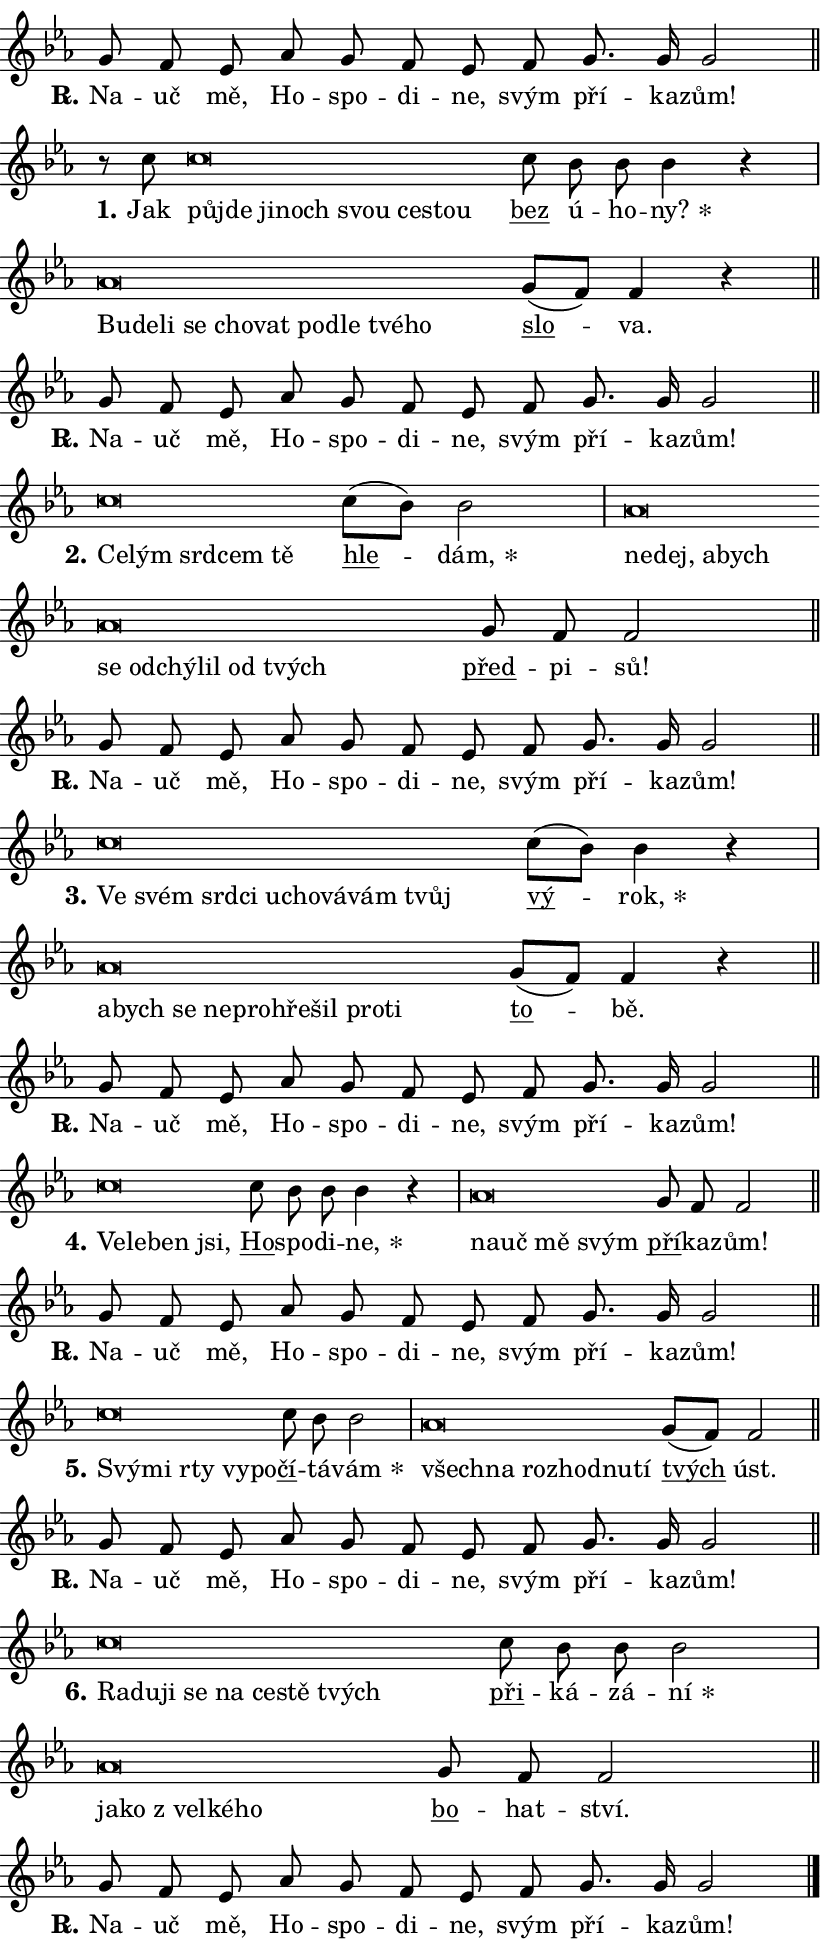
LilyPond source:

\version "2.24.0"
\header { tagline = "" }
\paper {
  indent = 0\cm
  top-margin = 0\cm
  right-margin = 0.13\cm % to fit lyric hyphens
  bottom-margin = 0\cm
  left-margin = 0\cm
  paper-width = 14\cm
  page-breaking = #ly:one-page-breaking
  system-system-spacing.basic-distance = #11
  score-system-spacing.basic-distance = #11
  ragged-last = ##f
}


%% Author: Thomas Morley
%% https://lists.gnu.org/archive/html/lilypond-user/2020-05/msg00002.html
#(define (line-position grob)
"Returns position of @var[grob} in current system:
   @code{'start}, if at first time-step
   @code{'end}, if at last time-step
   @code{'middle} otherwise
"
  (let* ((col (ly:item-get-column grob))
         (ln (ly:grob-object col 'left-neighbor))
         (rn (ly:grob-object col 'right-neighbor))
         (col-to-check-left (if (ly:grob? ln) ln col))
         (col-to-check-right (if (ly:grob? rn) rn col))
         (break-dir-left
           (and
             (ly:grob-property col-to-check-left 'non-musical #f)
             (ly:item-break-dir col-to-check-left)))
         (break-dir-right
           (and
             (ly:grob-property col-to-check-right 'non-musical #f)
             (ly:item-break-dir col-to-check-right))))
        (cond ((eqv? 1 break-dir-left) 'start)
              ((eqv? -1 break-dir-right) 'end)
              (else 'middle))))

#(define (tranparent-at-line-position vctor)
  (lambda (grob)
  "Relying on @code{line-position} select the relevant enry from @var{vctor}.
Used to determine transparency,"
    (case (line-position grob)
      ((end) (not (vector-ref vctor 0)))
      ((middle) (not (vector-ref vctor 1)))
      ((start) (not (vector-ref vctor 2))))))

noteHeadBreakVisibility =
#(define-music-function (break-visibility)(vector?)
"Makes @code{NoteHead}s transparent relying on @var{break-visibility}"
#{
  \override NoteHead.transparent =
    #(tranparent-at-line-position break-visibility)
#})

#(define delete-ledgers-for-transparent-note-heads
  (lambda (grob)
    "Reads whether a @code{NoteHead} is transparent.
If so this @code{NoteHead} is removed from @code{'note-heads} from
@var{grob}, which is supposed to be @code{LedgerLineSpanner}.
As a result ledgers are not printed for this @code{NoteHead}"
    (let* ((nhds-array (ly:grob-object grob 'note-heads))
           (nhds-list
             (if (ly:grob-array? nhds-array)
                 (ly:grob-array->list nhds-array)
                 '()))
           ;; Relies on the transparent-property being done before
           ;; Staff.LedgerLineSpanner.after-line-breaking is executed.
           ;; This is fragile ...
           (to-keep
             (remove
               (lambda (nhd)
                 (ly:grob-property nhd 'transparent #f))
               nhds-list)))
      ;; TODO find a better method to iterate over grob-arrays, similiar
      ;; to filter/remove etc for lists
      ;; For now rebuilt from scratch
      (set! (ly:grob-object grob 'note-heads)  '())
      (for-each
        (lambda (nhd)
          (ly:pointer-group-interface::add-grob grob 'note-heads nhd))
        to-keep))))

squashNotes = {
  \override NoteHead.X-extent = #'(-0.2 . 0.2)
  \override NoteHead.Y-extent = #'(-0.75 . 0)
  \override NoteHead.stencil =
    #(lambda (grob)
       (let ((pos (ly:grob-property grob 'staff-position)))
         (begin
           (if (< pos -7) (display "ERROR: Lower brevis then expected\n") (display ""))
           (if (<= pos -6) ly:text-interface::print ly:note-head::print))))
}
unSquashNotes = {
  \revert NoteHead.X-extent
  \revert NoteHead.Y-extent
  \revert NoteHead.stencil
}

hideNotes = \noteHeadBreakVisibility #begin-of-line-visible
unHideNotes = \noteHeadBreakVisibility #all-visible

% work-around for resetting accidentals
% https://lilypond.org/doc/v2.23/Documentation/notation/displaying-rhythms#unmetered-music
cadenzaMeasure = {
  \cadenzaOff
  \partial 1024 s1024
  \cadenzaOn
}

#(define-markup-command (accent layout props text) (markup?)
  "Underline accented syllable"
  (interpret-markup layout props
    #{\markup \override #'(offset . 4.3) \underline { #text }#}))

responsum = \markup \concat {
  "R" \hspace #-1.05 \path #0.1 #'((moveto 0 0.07) (lineto 0.9 0.8)) \hspace #0.05 "."
}

spaceSize = #0.6828661417322834 % exact space size for TeX Gyre Schola

\layout {
  \context {
    \Staff
    \remove "Time_signature_engraver"
    \override LedgerLineSpanner.after-line-breaking = #delete-ledgers-for-transparent-note-heads
  }
  \context {
    \Lyrics {
      \override LyricSpace.minimum-distance = \spaceSize
      \override LyricText.font-name = #"TeX Gyre Schola"
      \override LyricText.font-size = 1
      \override StanzaNumber.font-name = #"TeX Gyre Schola Bold"
      \override StanzaNumber.font-size = 1
    }
  }
  \context {
    \Score 
    \override NoteHead.text =
      #(lambda (grob) 
        (let ((pos (ly:grob-property grob 'staff-position)))
          #{\markup {
            \combine
              \halign #-0.55 \raise #(if (= pos -6) 0 0.5) \override #'(thickness . 2) \draw-line #'(3.2 . 0)
              \musicglyph "noteheads.sM1"
          }#}))
  }
}

% magnetic-lyrics.ily
%
%   written by
%     Jean Abou Samra <jean@abou-samra.fr>
%     Werner Lemberg <wl@gnu.org>
%
%   adapted by
%     Jiri Hon <jiri.hon@gmail.com>
%
% Version 2022-Apr-15

% https://www.mail-archive.com/lilypond-user@gnu.org/msg149350.html

#(define (Left_hyphen_pointer_engraver context)
   "Collect syllable-hyphen-syllable occurrences in lyrics and store
them in properties.  This engraver only looks to the left.  For
example, if the lyrics input is @code{foo -- bar}, it does the
following.

@itemize @bullet
@item
Set the @code{text} property of the @code{LyricHyphen} grob between
@q{foo} and @q{bar} to @code{foo}.

@item
Set the @code{left-hyphen} property of the @code{LyricText} grob with
text @q{foo} to the @code{LyricHyphen} grob between @q{foo} and
@q{bar}.
@end itemize

Use this auxiliary engraver in combination with the
@code{lyric-@/text::@/apply-@/magnetic-@/offset!} hook."
   (let ((hyphen #f)
         (text #f))
     (make-engraver
      (acknowledgers
       ((lyric-syllable-interface engraver grob source-engraver)
        (set! text grob)))
      (end-acknowledgers
       ((lyric-hyphen-interface engraver grob source-engraver)
        ;(when (not (grob::has-interface grob 'lyric-space-interface))
          (set! hyphen grob)));)
      ((stop-translation-timestep engraver)
       (when (and text hyphen)
         (ly:grob-set-object! text 'left-hyphen hyphen))
       (set! text #f)
       (set! hyphen #f)))))

#(define (lyric-text::apply-magnetic-offset! grob)
   "If the space between two syllables is less than the value in
property @code{LyricText@/.details@/.squash-threshold}, move the right
syllable to the left so that it gets concatenated with the left
syllable.

Use this function as a hook for
@code{LyricText@/.after-@/line-@/breaking} if the
@code{Left_@/hyphen_@/pointer_@/engraver} is active."
   (let ((hyphen (ly:grob-object grob 'left-hyphen #f)))
     (when hyphen
       (let ((left-text (ly:spanner-bound hyphen LEFT)))
         (when (grob::has-interface left-text 'lyric-syllable-interface)
           (let* ((common (ly:grob-common-refpoint grob left-text X))
                  (this-x-ext (ly:grob-extent grob common X))
                  (left-x-ext
                   (begin
                     ;; Trigger magnetism for left-text.
                     (ly:grob-property left-text 'after-line-breaking)
                     (ly:grob-extent left-text common X)))
                  ;; `delta` is the gap width between two syllables.
                  (delta (- (interval-start this-x-ext)
                            (interval-end left-x-ext)))
                  (details (ly:grob-property grob 'details))
                  (threshold (assoc-get 'squash-threshold details 0.2)))
             (when (< delta threshold)
               (let* (;; We have to manipulate the input text so that
                      ;; ligatures crossing syllable boundaries are not
                      ;; disabled.  For languages based on the Latin
                      ;; script this is essentially a beautification.
                      ;; However, for non-Western scripts it can be a
                      ;; necessity.
                      (lt (ly:grob-property left-text 'text))
                      (rt (ly:grob-property grob 'text))
                      (is-space (grob::has-interface hyphen 'lyric-space-interface))
                      (space (if is-space " " ""))
                      (extra-delta (if is-space spaceSize 0))
                      ;; Append new syllable.
                      (ltrt-space (if (and (string? lt) (string? rt))
                                (string-append lt space rt)
                                (make-concat-markup (list lt space rt))))
                      ;; Right-align `ltrt` to the right side.
                      (ltrt-space-markup (grob-interpret-markup
                               grob
                               (make-translate-markup
                                (cons (interval-length this-x-ext) 0)
                                (make-right-align-markup ltrt-space)))))
                 (begin
                   ;; Don't print `left-text`.
                   (ly:grob-set-property! left-text 'stencil #f)
                   ;; Set text and stencil (which holds all collected
                   ;; syllables so far) and shift it to the left.
                   (ly:grob-set-property! grob 'text ltrt-space)
                   (ly:grob-set-property! grob 'stencil ltrt-space-markup)
                   (ly:grob-translate-axis! grob (- (- delta extra-delta)) X))))))))))


#(define (lyric-hyphen::displace-bounds-first grob)
   ;; Make very sure this callback isn't triggered too early.
   (let ((left (ly:spanner-bound grob LEFT))
         (right (ly:spanner-bound grob RIGHT)))
     (ly:grob-property left 'after-line-breaking)
     (ly:grob-property right 'after-line-breaking)
     (ly:lyric-hyphen::print grob)))

squashThreshold = #0.4

\layout {
  \context {
    \Lyrics
    \consists #Left_hyphen_pointer_engraver
    \override LyricText.after-line-breaking =
      #lyric-text::apply-magnetic-offset!
    \override LyricHyphen.stencil = #lyric-hyphen::displace-bounds-first
    \override LyricText.details.squash-threshold = \squashThreshold
    \override LyricHyphen.minimum-distance = 0
    \override LyricHyphen.minimum-length = \squashThreshold
  }
}

squashText = \override LyricText.details.squash-threshold = 9999
unSquashText = \override LyricText.details.squash-threshold = \squashThreshold

leftText = \override LyricText.self-alignment-X = #LEFT
unLeftText = \revert LyricText.self-alignment-X

starOffset = #(lambda (grob) 
                (let ((x_offset (ly:self-alignment-interface::aligned-on-x-parent grob)))
                  (if (= x_offset 0) 0 (+ x_offset 1.2))))

star = #(define-music-function (syllable)(string?)
"Append star separator at the end of a syllable"
#{
  \once \override LyricText.X-offset = #starOffset
  \lyricmode { \markup {
    #syllable
    \override #'((font-name . "TeX Gyre Schola Bold")) \hspace #0.2 \lower #0.65 \larger "*"
  } }
#})

starAccent = #(define-music-function (syllable)(string?)
"Append star separator at the end of a syllable and make accent"
#{
  \once \override LyricText.X-offset = #starOffset
  \lyricmode { \markup {
    \accent #syllable
    \override #'((font-name . "TeX Gyre Schola Bold")) \hspace #0.2 \lower #0.65 \larger "*"
  } }
#})

breath = #(define-music-function (syllable)(string?)
"Append breathing indicator at the end of a syllable"
#{
  \lyricmode { \markup { #syllable "+" } }
#})

optionalBreath = #(define-music-function (syllable)(string?)
"Append optional breathing indicator at the end of a syllable"
#{
  \lyricmode { \markup { #syllable "(+)" } }
#})


\score {
    <<
        \new Voice = "melody" { \cadenzaOn \key es \major \relative { g'8 f es as g f \bar "" es f g8. g16 g2 \cadenzaMeasure \bar "||" \break } }
        \new Lyrics \lyricsto "melody" { \lyricmode { \set stanza = \responsum
Na -- uč mě, Ho -- spo -- di -- ne, svým pří -- ka -- zům! } }
    >>
    \layout {}
}

\score {
    <<
        \new Voice = "melody" { \cadenzaOn \key es \major \relative { r8 c''8 \squashNotes c\breve*1/16 \hideNotes \breve*1/16 \bar "" \breve*1/16 \bar "" \breve*1/16 \bar "" \breve*1/16 \bar "" \breve*1/16 \breve*1/16 \bar "" \unHideNotes \unSquashNotes \bar "" c8 bes bes bes4 r \cadenzaMeasure \bar "|" \squashNotes as\breve*1/16 \hideNotes \breve*1/16 \bar "" \breve*1/16 \bar "" \breve*1/16 \bar "" \breve*1/16 \bar "" \breve*1/16 \bar "" \breve*1/16 \bar "" \breve*1/16 \bar "" \breve*1/16 \breve*1/16 \bar "" \unHideNotes \unSquashNotes \bar "" g8[( f)] f4 r \cadenzaMeasure \bar "||" \break } }
        \new Lyrics \lyricsto "melody" { \lyricmode { \set stanza = "1."
Jak \leftText půj -- \squashText de ji -- noch svou ce -- stou \unLeftText \unSquashText \markup \accent bez ú -- ho -- \star ny? \leftText Bu -- \squashText de -- li se cho -- vat po -- dle tvé -- ho \unLeftText \unSquashText \markup \accent slo -- va. } }
    >>
    \layout {}
}

\score {
    <<
        \new Voice = "melody" { \cadenzaOn \key es \major \relative { g'8 f es as g f \bar "" es f g8. g16 g2 \cadenzaMeasure \bar "||" \break } }
        \new Lyrics \lyricsto "melody" { \lyricmode { \set stanza = \responsum
Na -- uč mě, Ho -- spo -- di -- ne, svým pří -- ka -- zům! } }
    >>
    \layout {}
}

\score {
    <<
        \new Voice = "melody" { \cadenzaOn \key es \major \relative { \squashNotes c''\breve*1/16 \hideNotes \breve*1/16 \bar "" \breve*1/16 \bar "" \breve*1/16 \breve*1/16 \bar "" \unHideNotes \unSquashNotes \bar "" c8[( bes)] bes2 \cadenzaMeasure \bar "|" \squashNotes as\breve*1/16 \hideNotes \breve*1/16 \bar "" \breve*1/16 \bar "" \breve*1/16 \bar "" \breve*1/16 \bar "" \breve*1/16 \bar "" \breve*1/16 \bar "" \breve*1/16 \bar "" \breve*1/16 \breve*1/16 \bar "" \unHideNotes \unSquashNotes \bar "" g8 f f2 \cadenzaMeasure \bar "||" \break } }
        \new Lyrics \lyricsto "melody" { \lyricmode { \set stanza = "2."
\leftText Ce -- \squashText lým srd -- cem tě \unLeftText \unSquashText \markup \accent hle -- \star dám, \leftText ne -- \squashText dej, a -- bych se od -- chý -- lil od tvých \unLeftText \unSquashText \markup \accent před -- pi -- sů! } }
    >>
    \layout {}
}

\score {
    <<
        \new Voice = "melody" { \cadenzaOn \key es \major \relative { g'8 f es as g f \bar "" es f g8. g16 g2 \cadenzaMeasure \bar "||" \break } }
        \new Lyrics \lyricsto "melody" { \lyricmode { \set stanza = \responsum
Na -- uč mě, Ho -- spo -- di -- ne, svým pří -- ka -- zům! } }
    >>
    \layout {}
}

\score {
    <<
        \new Voice = "melody" { \cadenzaOn \key es \major \relative { \squashNotes c''\breve*1/16 \hideNotes \breve*1/16 \bar "" \breve*1/16 \bar "" \breve*1/16 \bar "" \breve*1/16 \bar "" \breve*1/16 \bar "" \breve*1/16 \bar "" \breve*1/16 \breve*1/16 \bar "" \unHideNotes \unSquashNotes \bar "" c8[( bes)] bes4 r \cadenzaMeasure \bar "|" \squashNotes as\breve*1/16 \hideNotes \breve*1/16 \bar "" \breve*1/16 \bar "" \breve*1/16 \bar "" \breve*1/16 \bar "" \breve*1/16 \bar "" \breve*1/16 \bar "" \breve*1/16 \breve*1/16 \bar "" \unHideNotes \unSquashNotes \bar "" g8[( f)] f4 r \cadenzaMeasure \bar "||" \break } }
        \new Lyrics \lyricsto "melody" { \lyricmode { \set stanza = "3."
\leftText Ve \squashText svém srd -- ci u -- cho -- vá -- vám tvůj \unLeftText \unSquashText \markup \accent vý -- \star rok, \leftText a -- \squashText bych se ne -- pro -- hře -- šil pro -- ti \unLeftText \unSquashText \markup \accent to -- bě. } }
    >>
    \layout {}
}

\score {
    <<
        \new Voice = "melody" { \cadenzaOn \key es \major \relative { g'8 f es as g f \bar "" es f g8. g16 g2 \cadenzaMeasure \bar "||" \break } }
        \new Lyrics \lyricsto "melody" { \lyricmode { \set stanza = \responsum
Na -- uč mě, Ho -- spo -- di -- ne, svým pří -- ka -- zům! } }
    >>
    \layout {}
}

\score {
    <<
        \new Voice = "melody" { \cadenzaOn \key es \major \relative { \squashNotes c''\breve*1/16 \hideNotes \breve*1/16 \bar "" \breve*1/16 \breve*1/16 \bar "" \unHideNotes \unSquashNotes \bar "" c8 bes bes bes4 r \cadenzaMeasure \bar "|" \squashNotes as\breve*1/16 \hideNotes \breve*1/16 \bar "" \breve*1/16 \breve*1/16 \bar "" \unHideNotes \unSquashNotes \bar "" g8 f f2 \cadenzaMeasure \bar "||" \break } }
        \new Lyrics \lyricsto "melody" { \lyricmode { \set stanza = "4."
\leftText Ve -- \squashText le -- ben jsi, \unLeftText \unSquashText \markup \accent Ho -- spo -- di -- \star ne, \leftText na -- \squashText uč mě svým \unLeftText \unSquashText \markup \accent pří -- ka -- zům! } }
    >>
    \layout {}
}

\score {
    <<
        \new Voice = "melody" { \cadenzaOn \key es \major \relative { g'8 f es as g f \bar "" es f g8. g16 g2 \cadenzaMeasure \bar "||" \break } }
        \new Lyrics \lyricsto "melody" { \lyricmode { \set stanza = \responsum
Na -- uč mě, Ho -- spo -- di -- ne, svým pří -- ka -- zům! } }
    >>
    \layout {}
}

\score {
    <<
        \new Voice = "melody" { \cadenzaOn \key es \major \relative { \squashNotes c''\breve*1/16 \hideNotes \breve*1/16 \bar "" \breve*1/16 \bar "" \breve*1/16 \breve*1/16 \bar "" \unHideNotes \unSquashNotes \bar "" c8 bes bes2 \cadenzaMeasure \bar "|" \squashNotes as\breve*1/16 \hideNotes \breve*1/16 \bar "" \breve*1/16 \bar "" \breve*1/16 \bar "" \breve*1/16 \breve*1/16 \bar "" \unHideNotes \unSquashNotes \bar "" g8[( f)] f2 \cadenzaMeasure \bar "||" \break } }
        \new Lyrics \lyricsto "melody" { \lyricmode { \set stanza = "5."
\leftText Svý -- \squashText mi rty vy -- po -- \unLeftText \unSquashText \markup \accent čí -- tá -- \star vám \leftText všech -- \squashText na roz -- hod -- nu -- tí \unLeftText \unSquashText \markup \accent tvých úst. } }
    >>
    \layout {}
}

\score {
    <<
        \new Voice = "melody" { \cadenzaOn \key es \major \relative { g'8 f es as g f \bar "" es f g8. g16 g2 \cadenzaMeasure \bar "||" \break } }
        \new Lyrics \lyricsto "melody" { \lyricmode { \set stanza = \responsum
Na -- uč mě, Ho -- spo -- di -- ne, svým pří -- ka -- zům! } }
    >>
    \layout {}
}

\score {
    <<
        \new Voice = "melody" { \cadenzaOn \key es \major \relative { \squashNotes c''\breve*1/16 \hideNotes \breve*1/16 \bar "" \breve*1/16 \bar "" \breve*1/16 \bar "" \breve*1/16 \bar "" \breve*1/16 \bar "" \breve*1/16 \breve*1/16 \bar "" \unHideNotes \unSquashNotes \bar "" c8 bes bes bes2 \cadenzaMeasure \bar "|" \squashNotes as\breve*1/16 \hideNotes \breve*1/16 \bar "" \breve*1/16 \bar "" \breve*1/16 \breve*1/16 \bar "" \unHideNotes \unSquashNotes \bar "" g8 f f2 \cadenzaMeasure \bar "||" \break } }
        \new Lyrics \lyricsto "melody" { \lyricmode { \set stanza = "6."
\leftText Ra -- \squashText du -- ji se na ce -- stě tvých \unLeftText \unSquashText \markup \accent při -- ká -- zá -- \star ní \leftText ja -- \squashText ko "z vel" -- ké -- ho \unLeftText \unSquashText \markup \accent bo -- hat -- ství. } }
    >>
    \layout {}
}

\score {
    <<
        \new Voice = "melody" { \cadenzaOn \key es \major \relative { g'8 f es as g f \bar "" es f g8. g16 g2 \cadenzaMeasure \bar "||" \break } \bar "|." }
        \new Lyrics \lyricsto "melody" { \lyricmode { \set stanza = \responsum
Na -- uč mě, Ho -- spo -- di -- ne, svým pří -- ka -- zům! } }
    >>
    \layout {}
}
